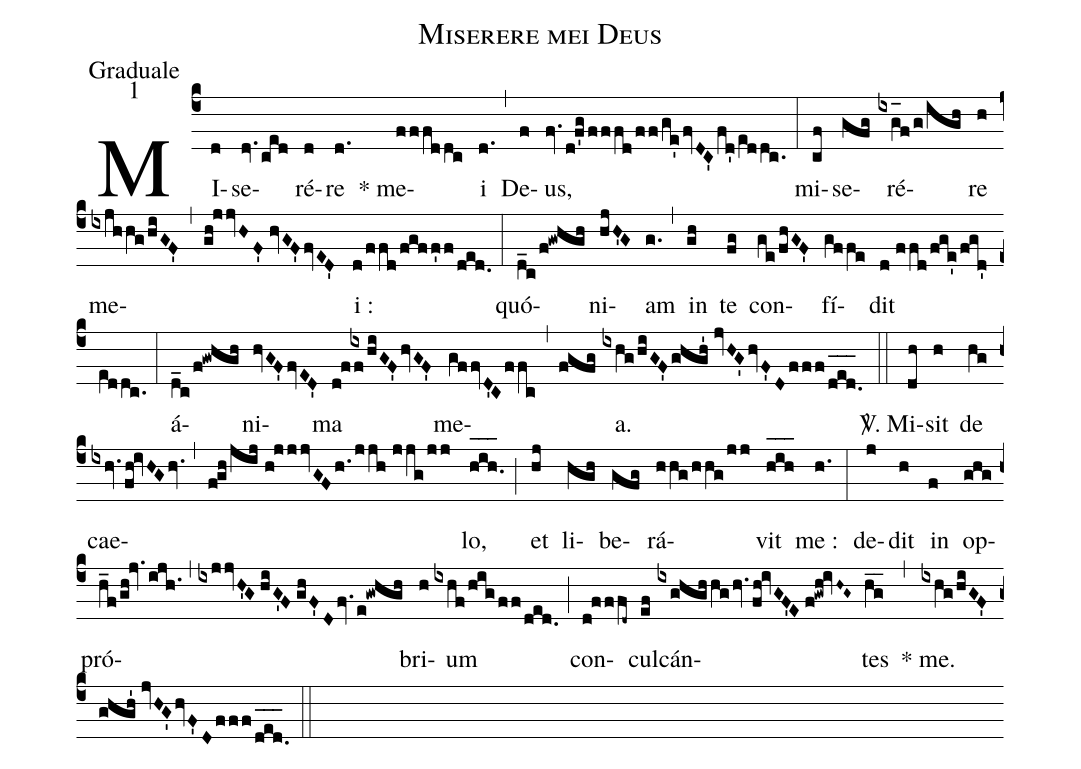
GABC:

name:Miserere mei Deus;
office-part:Graduale;
mode:1;
%%
(c4) MI(d)se(dv.ced)ré(d)re(d.) * me(fffddc)i(d.) (,) De(f)us,(fv.d!f'g/fffd/ff/ge'fvDC'fd'/e[ll:1]ddc.) (:) mi(cf)se(gfg)ré(ixg_[oh:h]f/g/igh)re(h) me(ixjhhg/hiGF')(,)(gh!jjvHF'//hvGF'fvED')i :(d/ffd/fgf/!f'f/ded.) (:) quó(d_c/f!gwhgh)ni(hjH'G)am(g.) (,) in(gh) te(fg) con(ge/fhGF')fí(gffe)dit(d//ffd/fge'/fgd'/e[ll:1]ddc.) (:) á(d_c/f!gwhgh)ni(hvGF'fvED')ma(d!f/[1]{/[-1]ix}f/hiGF'hvGF') me(gffvD'Cffc)(,)(fgfg)a.(ixhg/hiGF'ghgh'//jvHG'hvF'Dfff/d_[oh:h]e_[oh:h]d._[oh:h]) (::) <sp>V/</sp>. Mi(dh)sit(h) de(hg) cae(ixhv.fh!ivHGhv.)(,)(fghjij//h!jjjvGFh./jjh//jjg/jj)lo,(h_[oh:h]i_[oh:h]h._[oh:h]) (;) et(hj) li(hgh)be(gfg)rá(hhg/hhg/jj)vit(h_[oh:h]i_[oh:h]h_[oh:h]) me :(h.) (:) de(j)dit(h) in(f) op(ghg)pró(h_f/gh!jv.ijh.1)(,)(ixjjvH'G//hiG'F//ghF'Dfv.e!gwhgh)bri(h)um(ixhf/higff/ded.) (;) con(d!fffd~)cul(ef)cán(ixghgh/!hg/!hv./!fh!ivGF'E//f!gwh!ivH~G~)tes(hg__) (,) * me.(ixhg/hiGF'ghgh'//jvHG'hvF'Dfff/d_[oh:h]e_[oh:h]d._[oh:h]) (::)
